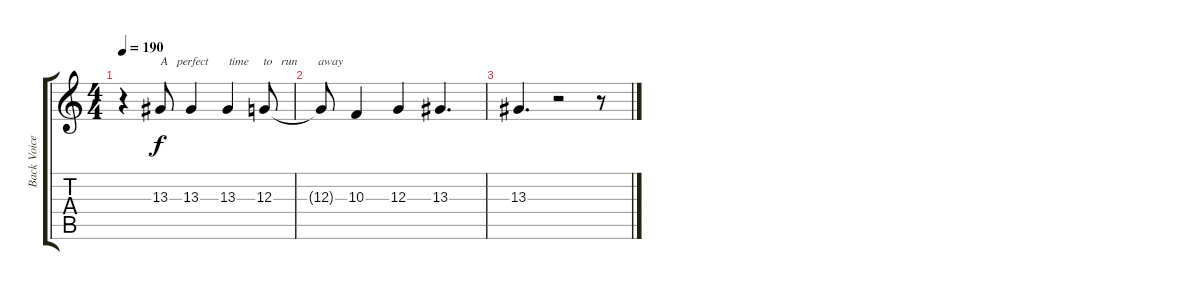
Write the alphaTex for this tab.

\track ("Back Voices" "Back Voice") {instrument clarinet}
\staff {score tabs}
\tuning (E4 B3 G3 D3 A2 E2) {hide}
\ts (4 4)
\tempo 190
\clef g2
\ks c
r.4{dy f} 13.3.8{txt "A   perfect       time     to   run       away"} 13.3.4 13.3.4 12.3.8 |
12.3{t}.8 10.3.4 12.3.4 13.3.4{d} |
13.3.4{d} r.2 r.8
